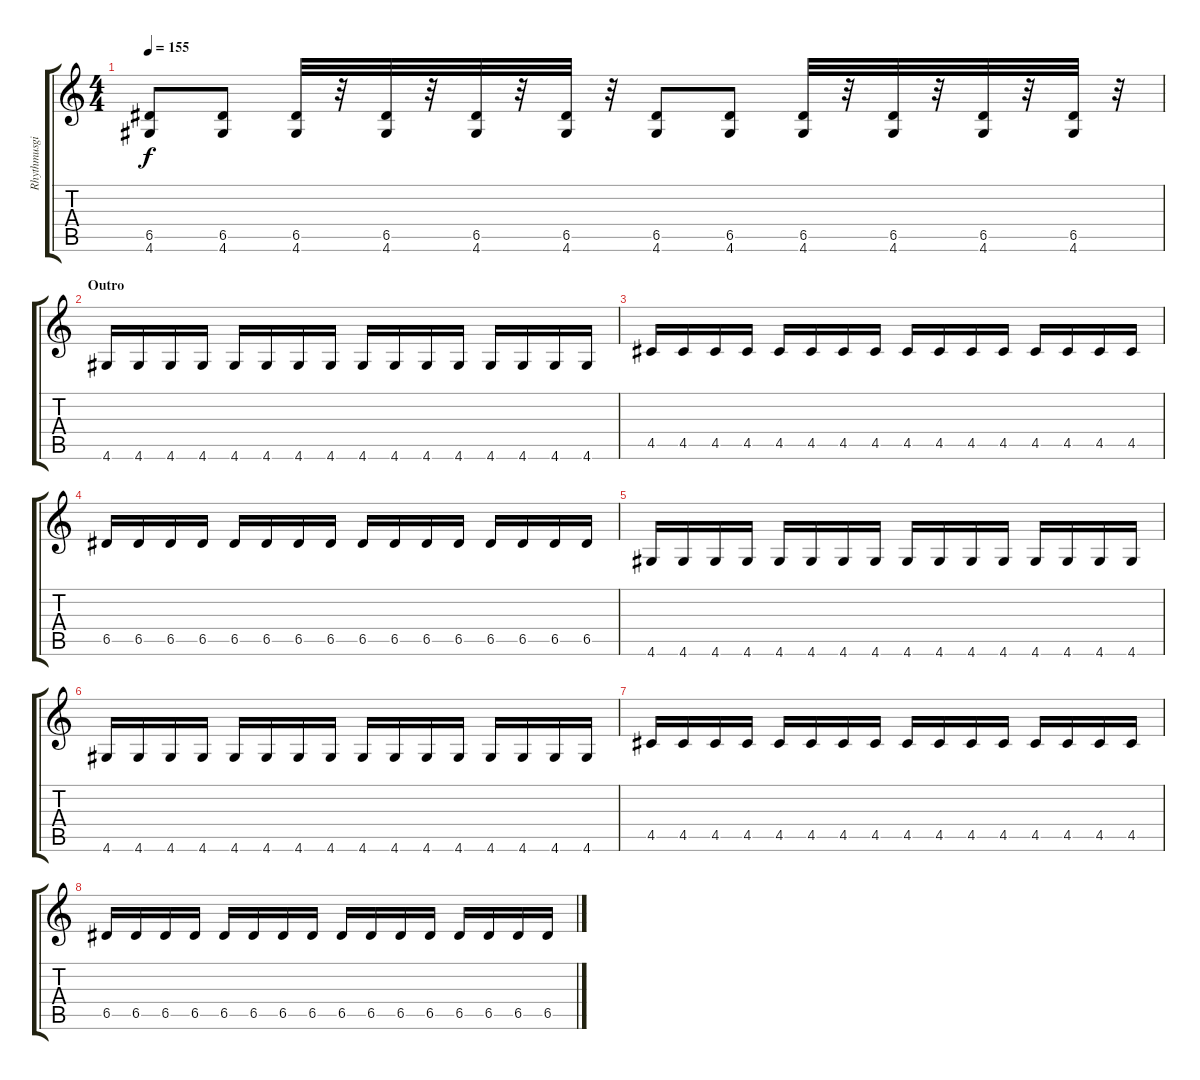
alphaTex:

\track ("Rhythmusgitarre" "Rhythmusgi") {instrument distortionguitar}
\staff {score tabs}
\tuning (E4 B3 G3 D3 A2 E2) {hide}
\ts (4 4)
\tempo 155
\clef g2
\ks c
(6.5 4.6).8{dy f} (6.5 4.6).8 (6.5 4.6).32 r.32 (6.5 4.6).32 r.32 (6.5 4.6).32 r.32 (6.5 4.6).32 r.32 (6.5 4.6).8 (6.5 4.6).8 (6.5 4.6).32 r.32 (6.5 4.6).32 r.32 (6.5 4.6).32 r.32 (6.5 4.6).32 r.32 |
\section ("" "Outro")
4.6.16 4.6.16 4.6.16 4.6.16 4.6.16 4.6.16 4.6.16 4.6.16 4.6.16 4.6.16 4.6.16 4.6.16 4.6.16 4.6.16 4.6.16 4.6.16 |
4.5.16 4.5.16 4.5.16 4.5.16 4.5.16 4.5.16 4.5.16 4.5.16 4.5.16 4.5.16 4.5.16 4.5.16 4.5.16 4.5.16 4.5.16 4.5.16 |
6.5.16 6.5.16 6.5.16 6.5.16 6.5.16 6.5.16 6.5.16 6.5.16 6.5.16 6.5.16 6.5.16 6.5.16 6.5.16 6.5.16 6.5.16 6.5.16 |
4.6.16 4.6.16 4.6.16 4.6.16 4.6.16 4.6.16 4.6.16 4.6.16 4.6.16 4.6.16 4.6.16 4.6.16 4.6.16 4.6.16 4.6.16 4.6.16 |
4.6.16 4.6.16 4.6.16 4.6.16 4.6.16 4.6.16 4.6.16 4.6.16 4.6.16 4.6.16 4.6.16 4.6.16 4.6.16 4.6.16 4.6.16 4.6.16 |
4.5.16 4.5.16 4.5.16 4.5.16 4.5.16 4.5.16 4.5.16 4.5.16 4.5.16 4.5.16 4.5.16 4.5.16 4.5.16 4.5.16 4.5.16 4.5.16 |
6.5.16 6.5.16 6.5.16 6.5.16 6.5.16 6.5.16 6.5.16 6.5.16 6.5.16 6.5.16 6.5.16 6.5.16 6.5.16 6.5.16 6.5.16 6.5.16
